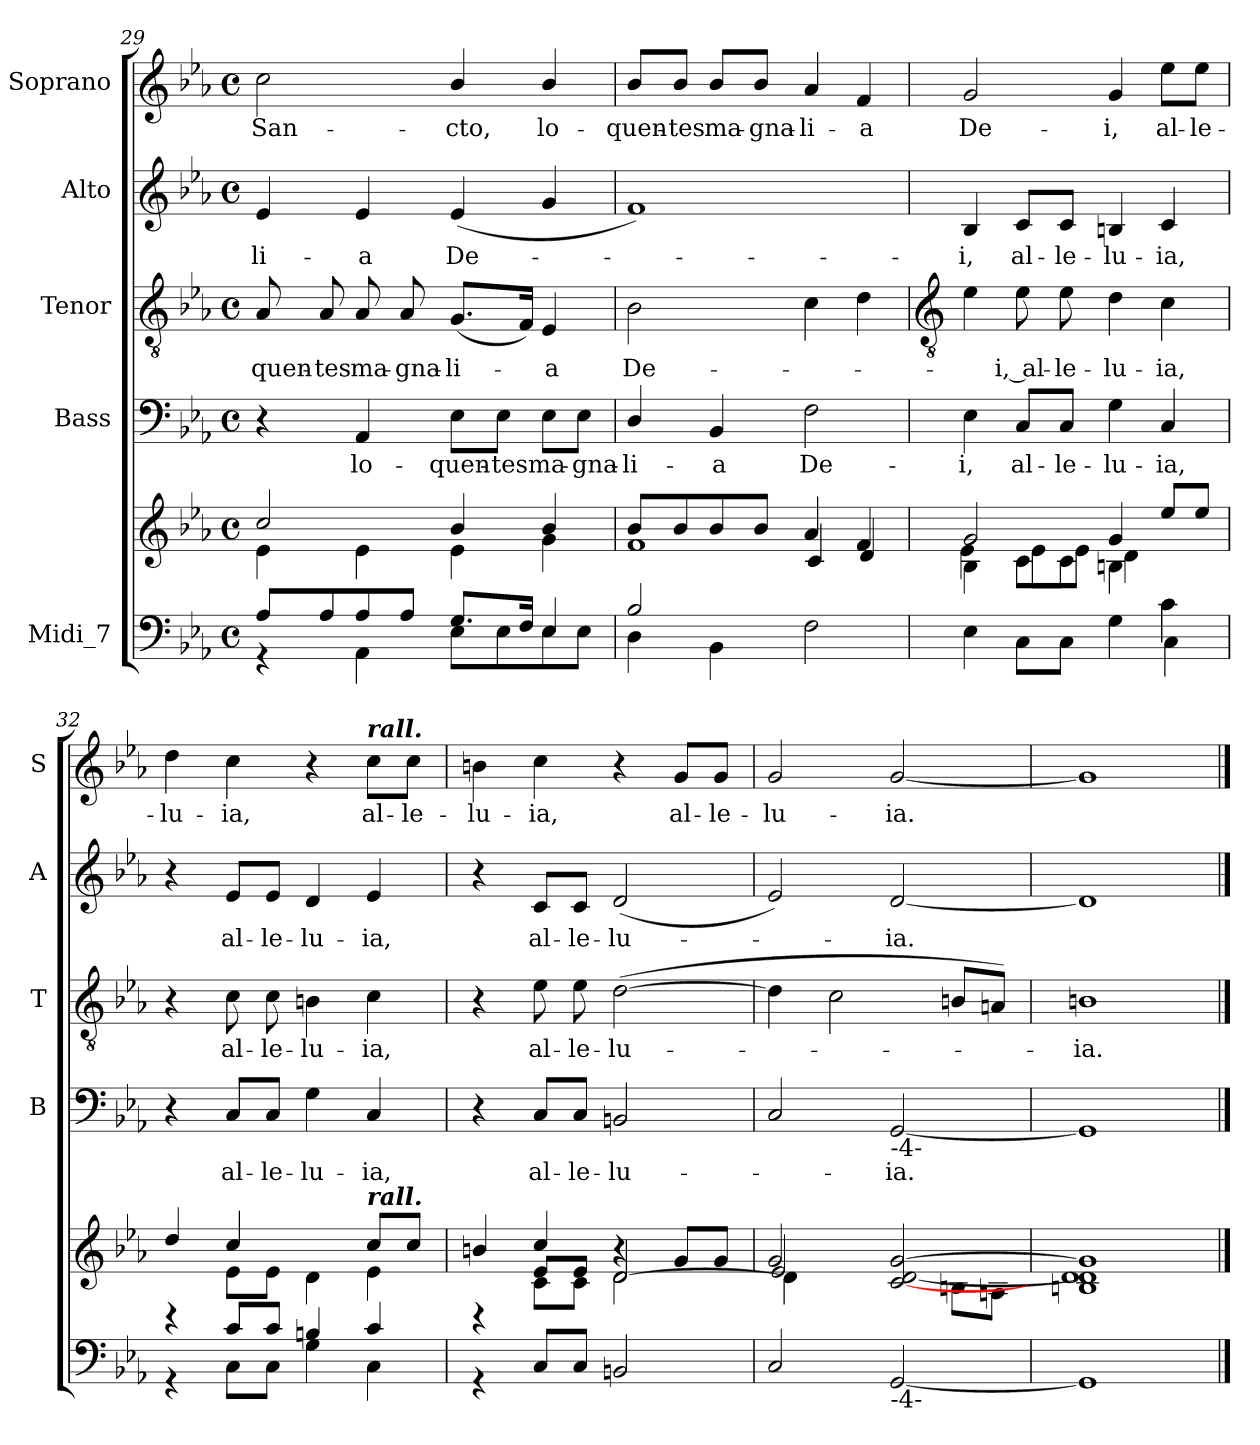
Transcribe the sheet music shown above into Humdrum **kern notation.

**kern	**kern	**kern	**text	**kern	**text	**kern	**text	**kern	**text
*part5	*part5	*part4	*part4	*part3	*part3	*part2	*part2	*part1	*part1
*staff6	*staff5	*staff4	*staff4	*staff3	*staff3	*staff2	*staff2	*staff1	*staff1
*I"Midi_7	*	*I"Bass	*	*I"Tenor	*	*I"Alto	*	*I"Soprano	*
*	*	*I'B	*	*I'T	*	*I'A	*	*I'S	*
*clefF4	*clefG2	*clefF4	*	*clefGv2	*	*clefG2	*	*clefG2	*
*k[b-e-a-]	*k[b-e-a-]	*k[b-e-a-]	*	*k[b-e-a-]	*	*k[b-e-a-]	*	*k[b-e-a-]	*
*E-:	*E-:	*E-:	*	*E-:	*	*E-:	*	*E-:	*
*M4/4	*M4/4	*M4/4	*	*M4/4	*	*M4/4	*	*M4/4	*
*met(c)	*met(c)	*met(c)	*	*met(c)	*	*met(c)	*	*met(c)	*
=29	=29	=29	=29	=29	=29	=29	=29	=29	=29
*^	*^	*	*	*	*	*	*	*	*
!	!	!	!	!	!	!	!LO:LY:b	!	!LO:LY:b	!	!LO:LY:b
8A-/L	4r	2cc/	4e-\	4r	.	8A-	-quen-	4e-	-li-	2cc	San-
!	!	!	!	!	!	!	!LO:LY:b	!	!	!	!
8A-/	.	.	.	.	.	8A-	-tes	.	.	.	.
!	!	!	!	!	!LO:LY:b	!	!LO:LY:b	!	!LO:LY:b	!	!
8A-/	4AA-\	.	4e-\	4AA-	lo-	8A-	ma-	4e-	-a	.	.
!	!	!	!	!	!	!	!LO:LY:b	!	!	!	!
8A-/J	.	.	.	.	.	8A-	-gna-	.	.	.	.
!	!	!	!	!	!LO:LY:b	!	!LO:LY:b	!	!LO:LY:b	!	!LO:LY:b
8.G/L	8E-\L	4b-/	4e-\	8E-\L	-quen-	(<8.GL	-li-	(<4e-	De-	4b-/	-cto,
!	!	!	!	!	!LO:LY:b	!	!	!	!	!	!
.	8E-\	.	.	8E-\J	-tes	.	.	.	.	.	.
16F/J	.	.	.	.	.	16FJ)	.	.	.	.	.
!	!	!	!	!	!LO:LY:b	!	!LO:LY:b	!	!	!	!LO:LY:b
4E-/	8E-\	4b-/	4g\	8E-\L	ma-	4E-	a	4g	.	4b-/	lo-
!	!	!	!	!	!LO:LY:b	!	!	!	!	!	!
.	8E-\J	.	.	8E-\J	-gna-	.	.	.	.	.	.
=30	=30	=30	=30	=30	=30	=30	=30	=30	=30	=30	=30
*	*	*	*^	*	*	*	*	*	*	*	*
!	!	!	!	!	!	!LO:LY:b	!	!LO:LY:b	!	!	!	!LO:LY:b
2B-/	4D\	8b-/L	1f\	2ryy	4D/	-li-	2B-	De-	1f)	.	8b-/L	-quen-
!	!	!	!	!	!	!	!	!	!	!	!	!LO:LY:b
.	.	8b-/	.	.	.	.	.	.	.	.	8b-/J	-tes
!	!	!	!	!	!	!LO:LY:b	!	!	!	!	!	!LO:LY:b
.	4BB-\	8b-/	.	.	4BB-	-a	.	.	.	.	8b-/L	ma-
!	!	!	!	!	!	!	!	!	!	!	!	!LO:LY:b
.	.	8b-/J	.	.	.	.	.	.	.	.	8b-/J	-gna-
!	!	!	!	!	!	!LO:LY:b	!	!	!	!	!	!LO:LY:b
2ryy	2F\	4a-/	.	4c/	2F	De-	4c	.	.	.	4a-	-li-
!	!	!	!	!	!	!	!	!	!	!	!	!LO:LY:b
.	.	4f/	.	4d/	.	.	4d	.	.	.	4f	-a
*v	*v	*	*	*	*	*	*	*	*	*	*	*
!!LO:LB:g=z
=31	=31	=31	=31	=31	=31	=31	=31	=31	=31	=31	=31
*	*	*	*	*	*	*clefGv2	*	*	*	*	*
*^	*	*	*	*	*	*	*	*	*	*	*
*	*^	*	*	*	*	*	*	*	*	*	*	*
!	!	!	!	!	!	!	!LO:LY:b	!	!	!	!LO:LY:b	!	!LO:LY:b
2.ryy	2.ryy	4E-\	2g/	4B-\	4e-\	4E-	-i,	4e-	.	4B-	i,	2g	De-
!	!	!	!	!	!	!	!LO:LY:b	!	!LO:LY:b	!	!LO:LY:b	!	!
.	.	8C\L	.	8cL	8e-\L	8C/L	al-	8e-	i, al-	8c/L	al-	.	.
!	!	!	!	!	!	!	!LO:LY:b	!	!LO:LY:b	!	!LO:LY:b	!	!
.	.	8C\J	.	8cJ	8e-\J	8C/J	-le-	8e-	-le-	8c/J	-le-	.	.
!	!	!	!	!	!	!	!LO:LY:b	!	!LO:LY:b	!	!LO:LY:b	!	!LO:LY:b
.	.	4G\	4g/	4Bn\	4d\	4G	-lu-	4d	-lu-	4Bn	-lu-	4g	-i,
!	!	!	!	!	!	!	!LO:LY:b	!	!LO:LY:b	!	!LO:LY:b	!	!LO:LY:b
4c\	4c\	4C\	8ee-/L	4ryy	4ryy	4C	-ia,	4c	-ia,	4c	-ia,	8ee-\L	al-
!	!	!	!	!	!	!	!	!	!	!	!	!	!LO:LY:b
.	.	.	8ee-/J	.	.	.	.	.	.	.	.	8ee-\J	-le-
*	*v	*v	*	*	*	*	*	*	*	*	*	*	*
*	*	*	*v	*v	*	*	*	*	*	*	*	*
=32	=32	=32	=32	=32	=32	=32	=32	=32	=32	=32	=32
!	!	!	!	!	!	!	!	!	!	!	!LO:LY:b
4r	4r	4dd/	4ryy	4r	.	4r	.	4r	.	4dd	-lu-
!	!	!	!	!	!LO:LY:b	!	!LO:LY:b	!	!LO:LY:b	!	!LO:LY:b
8c/L	8CL	4cc/	8e-\L	8C/L	al-	8c	al-	8e-/L	al-	4cc	-ia,
!	!	!	!	!	!LO:LY:b	!	!LO:LY:b	!	!LO:LY:b	!	!
8c/J	8CJ	.	8e-\J	8C/J	-le-	8c	-le-	8e-/J	-le-	.	.
!	!	!	!	!	!LO:LY:b	!	!LO:LY:b	!	!LO:LY:b	!	!
4Bn/	4G\	4ryy	4d\	4G	-lu-	4Bn	-lu-	4d	-lu-	4r	.
!	!	!	!	!	!	!	!	!	!	!LO:TX:a:Bi:t=rall.	!
!	!	!LO:TX:a:Bi:t=rall.	!	!	!	!	!	!	!	!	!
!	!	!	!	!	!LO:LY:b	!	!LO:LY:b	!	!LO:LY:b	!	!LO:LY:b
4c/	4C\	8cc/L	4e-\	4C	-ia,	4c	-ia,	4e-	-ia,	8cc\L	al-
!	!	!	!	!	!	!	!	!	!	!	!LO:LY:b
.	.	8cc/J	.	.	.	.	.	.	.	8cc\J	-le-
=33	=33	=33	=33	=33	=33	=33	=33	=33	=33	=33	=33
*	*	*	*^	*	*	*	*	*	*	*	*
!	!	!	!	!	!	!	!	!	!	!	!	!LO:LY:b
4r	4r	4bn/	4ryy	4ryy	4r	.	4r	.	4r	.	4bn	-lu-
!	!	!	!	!	!	!LO:LY:b	!	!LO:LY:b	!	!LO:LY:b	!	!LO:LY:b
2.ryy	8C/L	4cc/	8c\L	8e-/L	8C/L	al-	8e-	al-	8c/L	al-	4cc	-ia,
!	!	!	!	!	!	!LO:LY:b	!	!LO:LY:b	!	!LO:LY:b	!	!
.	8C/J	.	8c\J	8e-/J	8C/J	-le-	8e-	-le-	8c/J	-le-	.	.
!	!	!	!	!	!	!LO:LY:b	!	!LO:LY:b	!	!LO:LY:b	!	!
.	2BBn/	4r	2d\	[2d/	2BBn	-lu-	(<[2d	-lu-	(<2d	-lu-	4r	.
!	!	!	!	!	!	!	!	!	!	!	!	!LO:LY:b
.	.	8g/L	.	.	.	.	.	.	.	.	8g/L	al-
!	!	!	!	!	!	!	!	!	!	!	!	!LO:LY:b
.	.	8g/J	.	.	.	.	.	.	.	.	8g/J	-le-
=34	=34	=34	=34	=34	=34	=34	=34	=34	=34	=34	=34	=34
!	!	!	!	!	!	!	!	!	!	!	!	!LO:LY:b
4ryy	2C/	2g/	2e-/	4d\]	2C	.	4d]	.	2e-)	.	2g	-lu-
2ryy	.	.	.	2ryy	.	.	2c	.	.	.	.	.
!	!	!	!	!	!LO:TX:b:t=-4-	!	!	!	!	!	!	!
!	!LO:TX:b:t=-4-	!	!	!	!	!	!	!	!	!	!	!
!	!	!	!	!	!	!LO:LY:b	!	!	!	!LO:LY:b	!	!LO:LY:b
.	[2GG/	[2c/ [2d/ [2g/	2ryy	.	[2GG	ia.	.	.	[2d	ia.	[2g	-ia.
4ryy	.	.	.	8Bn\L	.	.	8BnL	.	.	.	.	.
.	.	.	.	8An\J	.	.	8AnJ)	.	.	.	.	.
*v	*v	*	*	*	*	*	*	*	*	*	*	*
=35	=35	=35	=35	=35	=35	=35	=35	=35	=35	=35	=35
!	!	!	!	!	!	!	!LO:LY:b	!	!	!	!
1GG/]	1d/] 1g/]	1d\	1Bn\	1GG]	.	1Bn	ia.	1d]	.	1g]	.
*	*v	*v	*v	*	*	*	*	*	*	*	*
==	==	==	==	==	==	==	==	==	==
*-	*-	*-	*-	*-	*-	*-	*-	*-	*-
